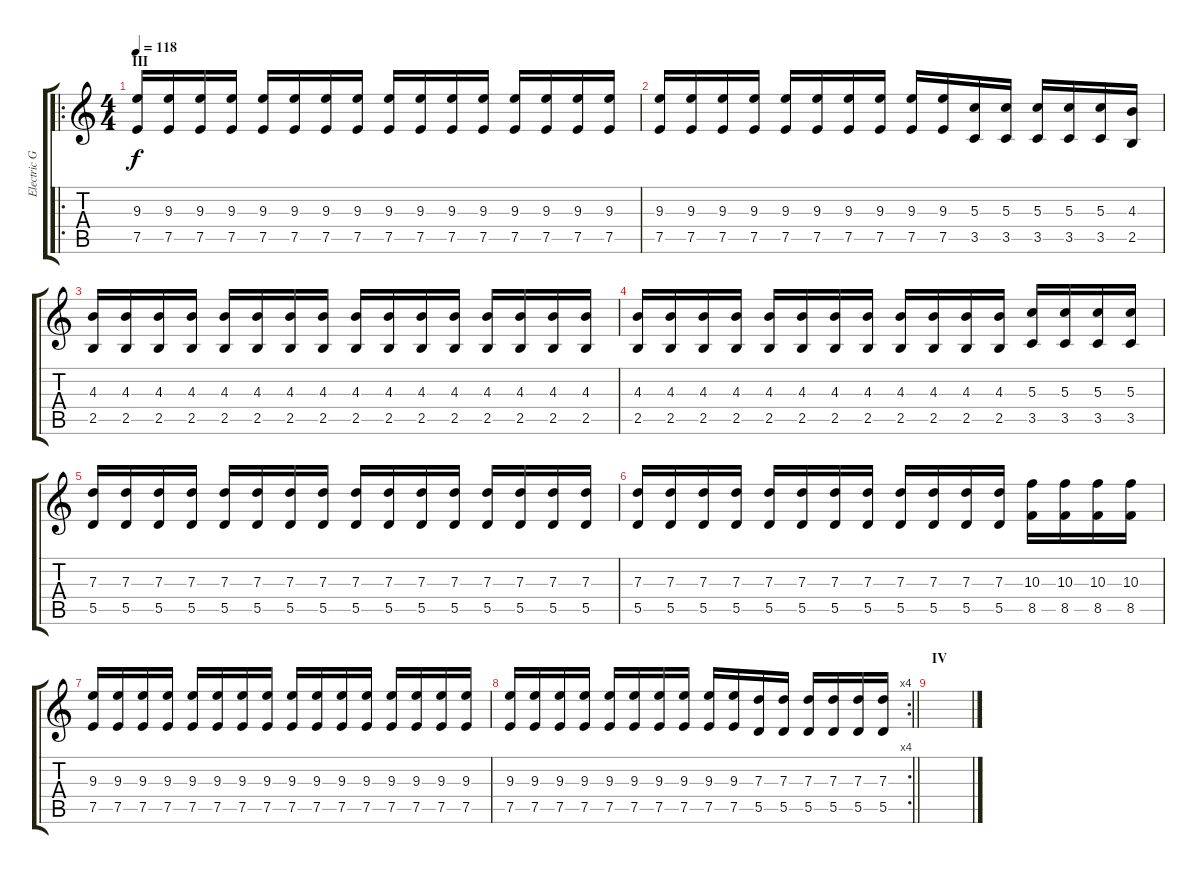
\track ("Electric Guitar" "Electric G") {instrument overdrivenguitar}
\staff {score tabs}
\tuning (E4 B3 G3 D3 A2 E2) {hide}
\ro
\ts (4 4)
\section ("" "III")
\tempo 118
\clef g2
\ks c
(9.3 7.5).16{dy f} (9.3 7.5).16 (9.3 7.5).16 (9.3 7.5).16 (9.3 7.5).16 (9.3 7.5).16 (9.3 7.5).16 (9.3 7.5).16 (9.3 7.5).16 (9.3 7.5).16 (9.3 7.5).16 (9.3 7.5).16 (9.3 7.5).16 (9.3 7.5).16 (9.3 7.5).16 (9.3 7.5).16 |
(9.3 7.5).16 (9.3 7.5).16 (9.3 7.5).16 (9.3 7.5).16 (9.3 7.5).16 (9.3 7.5).16 (9.3 7.5).16 (9.3 7.5).16 (9.3 7.5).16 (9.3 7.5).16 (5.3 3.5).16 (5.3 3.5).16 (5.3 3.5).16 (5.3 3.5).16 (5.3 3.5).16 (4.3 2.5).16 |
(4.3 2.5).16 (4.3 2.5).16 (4.3 2.5).16 (4.3 2.5).16 (4.3 2.5).16 (4.3 2.5).16 (4.3 2.5).16 (4.3 2.5).16 (4.3 2.5).16 (4.3 2.5).16 (4.3 2.5).16 (4.3 2.5).16 (4.3 2.5).16 (4.3 2.5).16 (4.3 2.5).16 (4.3 2.5).16 |
(4.3 2.5).16 (4.3 2.5).16 (4.3 2.5).16 (4.3 2.5).16 (4.3 2.5).16 (4.3 2.5).16 (4.3 2.5).16 (4.3 2.5).16 (4.3 2.5).16 (4.3 2.5).16 (4.3 2.5).16 (4.3 2.5).16 (5.3 3.5).16 (5.3 3.5).16 (5.3 3.5).16 (5.3 3.5).16 |
(7.3 5.5).16 (7.3 5.5).16 (7.3 5.5).16 (7.3 5.5).16 (7.3 5.5).16 (7.3 5.5).16 (7.3 5.5).16 (7.3 5.5).16 (7.3 5.5).16 (7.3 5.5).16 (7.3 5.5).16 (7.3 5.5).16 (7.3 5.5).16 (7.3 5.5).16 (7.3 5.5).16 (7.3 5.5).16 |
(7.3 5.5).16 (7.3 5.5).16 (7.3 5.5).16 (7.3 5.5).16 (7.3 5.5).16 (7.3 5.5).16 (7.3 5.5).16 (7.3 5.5).16 (7.3 5.5).16 (7.3 5.5).16 (7.3 5.5).16 (7.3 5.5).16 (10.3 8.5).16 (10.3 8.5).16 (10.3 8.5).16 (10.3 8.5).16 |
(9.3 7.5).16 (9.3 7.5).16 (9.3 7.5).16 (9.3 7.5).16 (9.3 7.5).16 (9.3 7.5).16 (9.3 7.5).16 (9.3 7.5).16 (9.3 7.5).16 (9.3 7.5).16 (9.3 7.5).16 (9.3 7.5).16 (9.3 7.5).16 (9.3 7.5).16 (9.3 7.5).16 (9.3 7.5).16 |
\rc 4
\barLineRight lightlight
(9.3 7.5).16 (9.3 7.5).16 (9.3 7.5).16 (9.3 7.5).16 (9.3 7.5).16 (9.3 7.5).16 (9.3 7.5).16 (9.3 7.5).16 (9.3 7.5).16 (9.3 7.5).16 (7.3 5.5).16 (7.3 5.5).16 (7.3 5.5).16 (7.3 5.5).16 (7.3 5.5).16 (7.3 5.5).16 |
\section ("" "IV")
